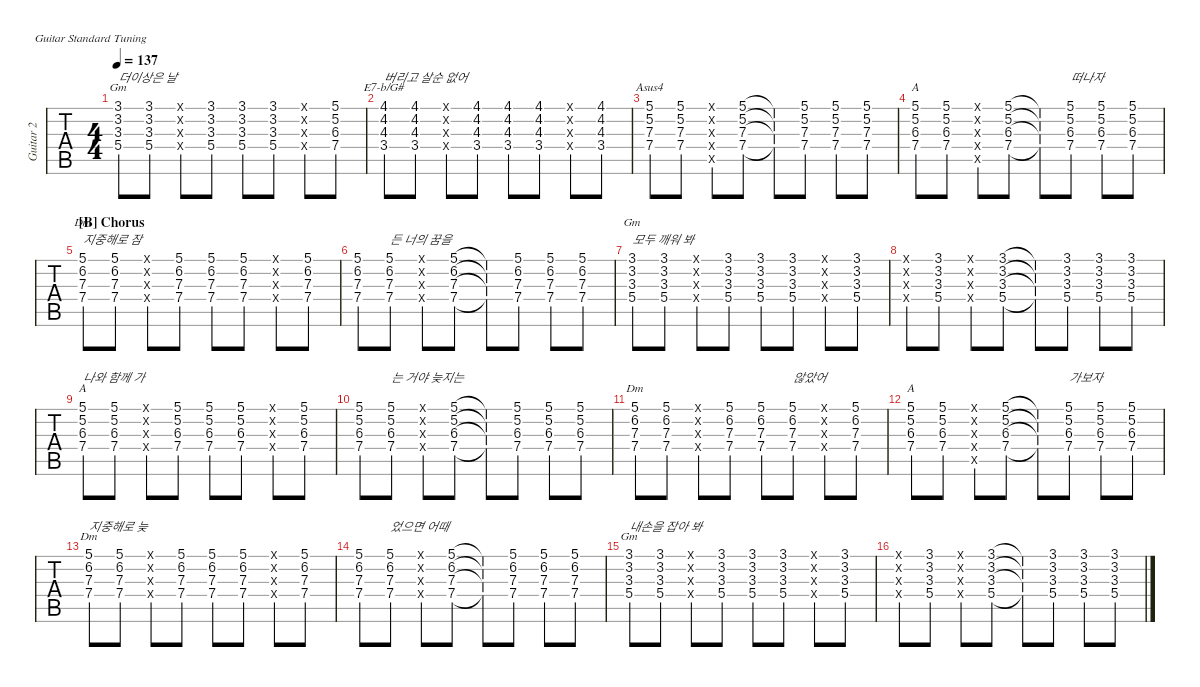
\defaultSystemsLayout 4
\hideDynamics
\bracketExtendMode nobrackets
\track ("Guitar2" "Guitar 2") {defaultSystemsLayout 4 instrument electricguitarclean}
\staff {tabs}
\tuning (E4 B3 G3 D3 A2 E2)
\chord ("Gm" 3 3 4 5 5 3) {showdiagram false showfingering false barre (3 3)}
\chord ("Dm" 5 6 7 7 x x) {firstfret 5 showdiagram false showfingering false}
\chord ("E7-b/G#" 3 3 3 5 x x) {showdiagram false showfingering false barre (3 3)}
\chord ("Asus4" 0 3 2 2 0 x) {showdiagram false showfingering false}
\chord ("A" 5 5 7 7 x x) {firstfret 5 showdiagram false showfingering false barre 5}
\chord ("Gm" 3 3 3 5 x x) {showdiagram false showfingering false barre (3 3)}
\chord ("A" 5 5 6 7 x x) {firstfret 5 showdiagram false showfingering false barre 5}
\ts (4 4)
\tempo 137
\clef g2
\ks f
(5.4{acc forcenatural} 3.3{acc b} 3.2{acc forcenatural} 3.1{acc forcenatural}).8{ch "Gm" txt "더이상은 날" dy mf} (5.4{acc forcenatural} 3.3{acc b} 3.2{acc forcenatural} 3.1{acc forcenatural}).8 (5.4{x acc forcenatural} 4.3{x acc forcenatural} 3.2{x acc forcenatural} 3.1{x acc forcenatural}).8 (5.4{acc forcenatural} 3.3{acc b} 3.2{acc forcenatural} 3.1{acc forcenatural}).8 (5.4{acc forcenatural} 3.3{acc b} 3.2{acc forcenatural} 3.1{acc forcenatural}).8 (5.4{acc forcenatural} 3.3{acc b} 3.2{acc forcenatural} 3.1{acc forcenatural}).8 (5.4{x acc forcenatural} 4.3{x acc forcenatural} 3.2{x acc forcenatural} 3.1{x acc forcenatural}).8 (5.2{acc forcenatural} 7.4{acc forcenatural} 6.3{acc b} 5.1{acc forcenatural}).8 |
(3.4{acc forcenatural} 4.3{acc forcenatural} 4.2{acc b} 4.1{acc b}).8{ch "E7-b/G#" txt "버리고 살순 없어"} (3.4{acc forcenatural} 4.3{acc forcenatural} 4.2{acc b} 4.1{acc b}).8 (5.4{x acc forcenatural} 4.3{x acc forcenatural} 3.2{x acc forcenatural} 3.1{x acc forcenatural}).8 (3.4{acc forcenatural} 4.3{acc forcenatural} 4.2{acc b} 4.1{acc b}).8 (3.4{acc forcenatural} 4.3{acc forcenatural} 4.2{acc b} 4.1{acc b}).8 (3.4{acc forcenatural} 4.3{acc forcenatural} 4.2{acc b} 4.1{acc b}).8 (5.4{x acc forcenatural} 4.3{x acc forcenatural} 3.2{x acc forcenatural} 3.1{x acc forcenatural}).8 (3.4{acc forcenatural} 4.3{acc forcenatural} 4.2{acc b} 4.1{acc b}).8 |
(7.4{acc forcenatural} 7.3{acc forcenatural} 5.2{acc forcenatural} 5.1{acc forcenatural}).8{ch "Asus4"} (7.4{acc forcenatural} 7.3{acc forcenatural} 5.2{acc forcenatural} 5.1{acc forcenatural}).8 (0.5{x acc forcenatural} 2.4{x acc forcenatural} 2.3{x acc forcenatural} 3.2{x acc forcenatural} 0.1{x acc forcenatural}).8 (7.4{acc forcenatural} 7.3{acc forcenatural} 5.2{acc forcenatural} 5.1{acc forcenatural}).8 (7.4{t acc forcenatural} 7.3{t acc forcenatural} 5.2{t acc forcenatural} 5.1{t acc forcenatural}).8 (7.4{acc forcenatural} 7.3{acc forcenatural} 5.2{acc forcenatural} 5.1{acc forcenatural}).8 (7.4{acc forcenatural} 7.3{acc forcenatural} 5.2{acc forcenatural} 5.1{acc forcenatural}).8 (7.4{acc forcenatural} 7.3{acc forcenatural} 5.2{acc forcenatural} 5.1{acc forcenatural}).8 |
(7.4{acc forcenatural} 6.3{acc b} 5.2{acc forcenatural} 5.1{acc forcenatural}).8{ch "A"} (7.4{acc forcenatural} 6.3{acc b} 5.2{acc forcenatural} 5.1{acc forcenatural}).8 (0.5{x acc forcenatural} 2.4{x acc forcenatural} 2.3{x acc forcenatural} 3.2{x acc forcenatural} 0.1{x acc forcenatural}).8 (7.4{acc forcenatural} 6.3{acc b} 5.2{acc forcenatural} 5.1{acc forcenatural}).8 (7.4{t acc forcenatural} 6.3{t acc b} 5.2{t acc forcenatural} 5.1{t acc forcenatural}).8 (7.4{acc forcenatural} 6.3{acc b} 5.2{acc forcenatural} 5.1{acc forcenatural}).8{txt "떠나자"} (7.4{acc forcenatural} 6.3{acc b} 5.2{acc forcenatural} 5.1{acc forcenatural}).8 (7.4{acc forcenatural} 6.3{acc b} 5.2{acc forcenatural} 5.1{acc forcenatural}).8 |
\section ("B" "Chorus")
(7.4{acc forcenatural} 7.3{acc forcenatural} 6.2{acc forcenatural} 5.1{acc forcenatural}).8{ch "Dm" txt "지중해로 잠"} (7.4{acc forcenatural} 7.3{acc forcenatural} 6.2{acc forcenatural} 5.1{acc forcenatural}).8 (0.4{x acc forcenatural} 2.3{x acc forcenatural} 3.2{x acc forcenatural} 1.1{x acc forcenatural}).8 (7.4{acc forcenatural} 7.3{acc forcenatural} 6.2{acc forcenatural} 5.1{acc forcenatural}).8 (7.4{acc forcenatural} 7.3{acc forcenatural} 6.2{acc forcenatural} 5.1{acc forcenatural}).8 (7.4{acc forcenatural} 7.3{acc forcenatural} 6.2{acc forcenatural} 5.1{acc forcenatural}).8 (0.4{x acc forcenatural} 2.3{x acc forcenatural} 3.2{x acc forcenatural} 1.1{x acc forcenatural}).8 (7.4{acc forcenatural} 7.3{acc forcenatural} 6.2{acc forcenatural} 5.1{acc forcenatural}).8 |
(7.4{acc forcenatural} 7.3{acc forcenatural} 6.2{acc forcenatural} 5.1{acc forcenatural}).8 (7.4{acc forcenatural} 7.3{acc forcenatural} 6.2{acc forcenatural} 5.1{acc forcenatural}).8{txt "든 너의 꿈을"} (0.4{x acc forcenatural} 2.3{x acc forcenatural} 3.2{x acc forcenatural} 1.1{x acc forcenatural}).8 (7.4{acc forcenatural} 7.3{acc forcenatural} 6.2{acc forcenatural} 5.1{acc forcenatural}).8 (7.4{t acc forcenatural} 7.3{t acc forcenatural} 6.2{t acc forcenatural} 5.1{t acc forcenatural}).8 (7.4{acc forcenatural} 7.3{acc forcenatural} 6.2{acc forcenatural} 5.1{acc forcenatural}).8 (7.4{acc forcenatural} 7.3{acc forcenatural} 6.2{acc forcenatural} 5.1{acc forcenatural}).8 (7.4{acc forcenatural} 7.3{acc forcenatural} 6.2{acc forcenatural} 5.1{acc forcenatural}).8 |
(5.4{acc forcenatural} 3.3{acc b} 3.2{acc forcenatural} 3.1{acc forcenatural}).8{ch "Gm" txt "모두 깨워 봐"} (5.4{acc forcenatural} 3.3{acc b} 3.2{acc forcenatural} 3.1{acc forcenatural}).8 (5.4{x acc forcenatural} 4.3{x acc forcenatural} 3.2{x acc forcenatural} 3.1{x acc forcenatural}).8 (5.4{acc forcenatural} 3.3{acc b} 3.2{acc forcenatural} 3.1{acc forcenatural}).8 (5.4{acc forcenatural} 3.3{acc b} 3.2{acc forcenatural} 3.1{acc forcenatural}).8 (5.4{acc forcenatural} 3.3{acc b} 3.2{acc forcenatural} 3.1{acc forcenatural}).8 (5.4{x acc forcenatural} 4.3{x acc forcenatural} 3.2{x acc forcenatural} 3.1{x acc forcenatural}).8 (5.4{acc forcenatural} 3.3{acc b} 3.2{acc forcenatural} 3.1{acc forcenatural}).8 |
(5.4{x acc forcenatural} 4.3{x acc forcenatural} 3.2{x acc forcenatural} 3.1{x acc forcenatural}).8 (5.4{acc forcenatural} 3.3{acc b} 3.2{acc forcenatural} 3.1{acc forcenatural}).8 (5.4{x acc forcenatural} 4.3{x acc forcenatural} 3.2{x acc forcenatural} 3.1{x acc forcenatural}).8 (5.4{acc forcenatural} 3.3{acc b} 3.2{acc forcenatural} 3.1{acc forcenatural}).8 (5.4{t acc forcenatural} 3.3{t acc b} 3.2{t acc forcenatural} 3.1{t acc forcenatural}).8 (5.4{acc forcenatural} 3.3{acc b} 3.2{acc forcenatural} 3.1{acc forcenatural}).8 (5.4{acc forcenatural} 3.3{acc b} 3.2{acc forcenatural} 3.1{acc forcenatural}).8 (5.4{acc forcenatural} 3.3{acc b} 3.2{acc forcenatural} 3.1{acc forcenatural}).8 |
(5.2{acc forcenatural} 7.4{acc forcenatural} 6.3{acc b} 5.1{acc forcenatural}).8{ch "A" txt "나와 함께 가"} (5.2{acc forcenatural} 7.4{acc forcenatural} 6.3{acc b} 5.1{acc forcenatural}).8 (2.4{x acc forcenatural} 0.3{x acc forcenatural} 2.2{x acc b} 0.1{x acc forcenatural}).8 (5.2{acc forcenatural} 7.4{acc forcenatural} 6.3{acc b} 5.1{acc forcenatural}).8 (5.2{acc forcenatural} 7.4{acc forcenatural} 6.3{acc b} 5.1{acc forcenatural}).8 (5.2{acc forcenatural} 7.4{acc forcenatural} 6.3{acc b} 5.1{acc forcenatural}).8 (2.4{x acc forcenatural} 0.3{x acc forcenatural} 2.2{x acc b} 0.1{x acc forcenatural}).8 (5.2{acc forcenatural} 7.4{acc forcenatural} 6.3{acc b} 5.1{acc forcenatural}).8 |
(5.2{acc forcenatural} 7.4{acc forcenatural} 6.3{acc b} 5.1{acc forcenatural}).8 (5.2{acc forcenatural} 7.4{acc forcenatural} 6.3{acc b} 5.1{acc forcenatural}).8{txt "는 거야 늦지는"} (2.4{x acc forcenatural} 0.3{x acc forcenatural} 2.2{x acc b} 3.1{x acc forcenatural}).8 (5.2{acc forcenatural} 7.4{acc forcenatural} 6.3{acc b} 5.1{acc forcenatural}).8 (5.2{t acc forcenatural} 7.4{t acc forcenatural} 6.3{t acc b} 5.1{t acc forcenatural}).8 (5.2{acc forcenatural} 7.4{acc forcenatural} 6.3{acc b} 5.1{acc forcenatural}).8 (5.2{acc forcenatural} 7.4{acc forcenatural} 6.3{acc b} 5.1{acc forcenatural}).8 (5.2{acc forcenatural} 7.4{acc forcenatural} 6.3{acc b} 5.1{acc forcenatural}).8 |
(7.4{acc forcenatural} 7.3{acc forcenatural} 6.2{acc forcenatural} 5.1{acc forcenatural}).8{ch "Dm"} (7.4{acc forcenatural} 7.3{acc forcenatural} 6.2{acc forcenatural} 5.1{acc forcenatural}).8 (0.4{x acc forcenatural} 2.3{x acc forcenatural} 3.2{x acc forcenatural} 1.1{x acc forcenatural}).8 (7.4{acc forcenatural} 7.3{acc forcenatural} 6.2{acc forcenatural} 5.1{acc forcenatural}).8 (7.4{acc forcenatural} 7.3{acc forcenatural} 6.2{acc forcenatural} 5.1{acc forcenatural}).8 (7.4{acc forcenatural} 7.3{acc forcenatural} 6.2{acc forcenatural} 5.1{acc forcenatural}).8{txt "않았어"} (0.4{x acc forcenatural} 2.3{x acc forcenatural} 3.2{x acc forcenatural} 1.1{x acc forcenatural}).8 (7.4{acc forcenatural} 7.3{acc forcenatural} 6.2{acc forcenatural} 5.1{acc forcenatural}).8 |
(7.4{acc forcenatural} 6.3{acc b} 5.2{acc forcenatural} 5.1{acc forcenatural}).8{ch "A"} (7.4{acc forcenatural} 6.3{acc b} 5.2{acc forcenatural} 5.1{acc forcenatural}).8 (0.5{x acc forcenatural} 2.4{x acc forcenatural} 2.3{x acc forcenatural} 3.2{x acc forcenatural} 0.1{x acc forcenatural}).8 (7.4{acc forcenatural} 6.3{acc b} 5.2{acc forcenatural} 5.1{acc forcenatural}).8 (7.4{t acc forcenatural} 6.3{t acc b} 5.2{t acc forcenatural} 5.1{t acc forcenatural}).8 (7.4{acc forcenatural} 6.3{acc b} 5.2{acc forcenatural} 5.1{acc forcenatural}).8{txt "가보자"} (7.4{acc forcenatural} 6.3{acc b} 5.2{acc forcenatural} 5.1{acc forcenatural}).8 (7.4{acc forcenatural} 6.3{acc b} 5.2{acc forcenatural} 5.1{acc forcenatural}).8 |
(7.4{acc forcenatural} 7.3{acc forcenatural} 6.2{acc forcenatural} 5.1{acc forcenatural}).8{ch "Dm" txt "지중해로 늦  "} (7.4{acc forcenatural} 7.3{acc forcenatural} 6.2{acc forcenatural} 5.1{acc forcenatural}).8 (0.4{x acc forcenatural} 2.3{x acc forcenatural} 3.2{x acc forcenatural} 1.1{x acc forcenatural}).8 (7.4{acc forcenatural} 7.3{acc forcenatural} 6.2{acc forcenatural} 5.1{acc forcenatural}).8 (7.4{acc forcenatural} 7.3{acc forcenatural} 6.2{acc forcenatural} 5.1{acc forcenatural}).8 (7.4{acc forcenatural} 7.3{acc forcenatural} 6.2{acc forcenatural} 5.1{acc forcenatural}).8 (0.4{x acc forcenatural} 2.3{x acc forcenatural} 3.2{x acc forcenatural} 1.1{x acc forcenatural}).8 (7.4{acc forcenatural} 7.3{acc forcenatural} 6.2{acc forcenatural} 5.1{acc forcenatural}).8 |
(7.4{acc forcenatural} 7.3{acc forcenatural} 6.2{acc forcenatural} 5.1{acc forcenatural}).8 (7.4{acc forcenatural} 7.3{acc forcenatural} 6.2{acc forcenatural} 5.1{acc forcenatural}).8{txt "었으면 어때"} (0.4{x acc forcenatural} 2.3{x acc forcenatural} 3.2{x acc forcenatural} 1.1{x acc forcenatural}).8 (7.4{acc forcenatural} 7.3{acc forcenatural} 6.2{acc forcenatural} 5.1{acc forcenatural}).8 (7.4{t acc forcenatural} 7.3{t acc forcenatural} 6.2{t acc forcenatural} 5.1{t acc forcenatural}).8 (7.4{acc forcenatural} 7.3{acc forcenatural} 6.2{acc forcenatural} 5.1{acc forcenatural}).8 (7.4{acc forcenatural} 7.3{acc forcenatural} 6.2{acc forcenatural} 5.1{acc forcenatural}).8 (7.4{acc forcenatural} 7.3{acc forcenatural} 6.2{acc forcenatural} 5.1{acc forcenatural}).8 |
(5.4{acc forcenatural} 3.3{acc b} 3.2{acc forcenatural} 3.1{acc forcenatural}).8{ch "Gm" txt "내손을 잡아 봐"} (5.4{acc forcenatural} 3.3{acc b} 3.2{acc forcenatural} 3.1{acc forcenatural}).8 (5.4{x acc forcenatural} 4.3{x acc forcenatural} 3.2{x acc forcenatural} 3.1{x acc forcenatural}).8 (5.4{acc forcenatural} 3.3{acc b} 3.2{acc forcenatural} 3.1{acc forcenatural}).8 (5.4{acc forcenatural} 3.3{acc b} 3.2{acc forcenatural} 3.1{acc forcenatural}).8 (5.4{acc forcenatural} 3.3{acc b} 3.2{acc forcenatural} 3.1{acc forcenatural}).8 (5.4{x acc forcenatural} 4.3{x acc forcenatural} 3.2{x acc forcenatural} 3.1{x acc forcenatural}).8 (5.4{acc forcenatural} 3.3{acc b} 3.2{acc forcenatural} 3.1{acc forcenatural}).8 |
(5.4{x acc forcenatural} 4.3{x acc forcenatural} 3.2{x acc forcenatural} 3.1{x acc forcenatural}).8 (5.4{acc forcenatural} 3.3{acc b} 3.2{acc forcenatural} 3.1{acc forcenatural}).8 (5.4{x acc forcenatural} 4.3{x acc forcenatural} 3.2{x acc forcenatural} 3.1{x acc forcenatural}).8 (5.4{acc forcenatural} 3.3{acc b} 3.2{acc forcenatural} 3.1{acc forcenatural}).8 (5.4{t acc forcenatural} 3.3{t acc b} 3.2{t acc forcenatural} 3.1{t acc forcenatural}).8 (5.4{acc forcenatural} 3.3{acc b} 3.2{acc forcenatural} 3.1{acc forcenatural}).8 (5.4{acc forcenatural} 3.3{acc b} 3.2{acc forcenatural} 3.1{acc forcenatural}).8 (5.4{acc forcenatural} 3.3{acc b} 3.2{acc forcenatural} 3.1{acc forcenatural}).8
